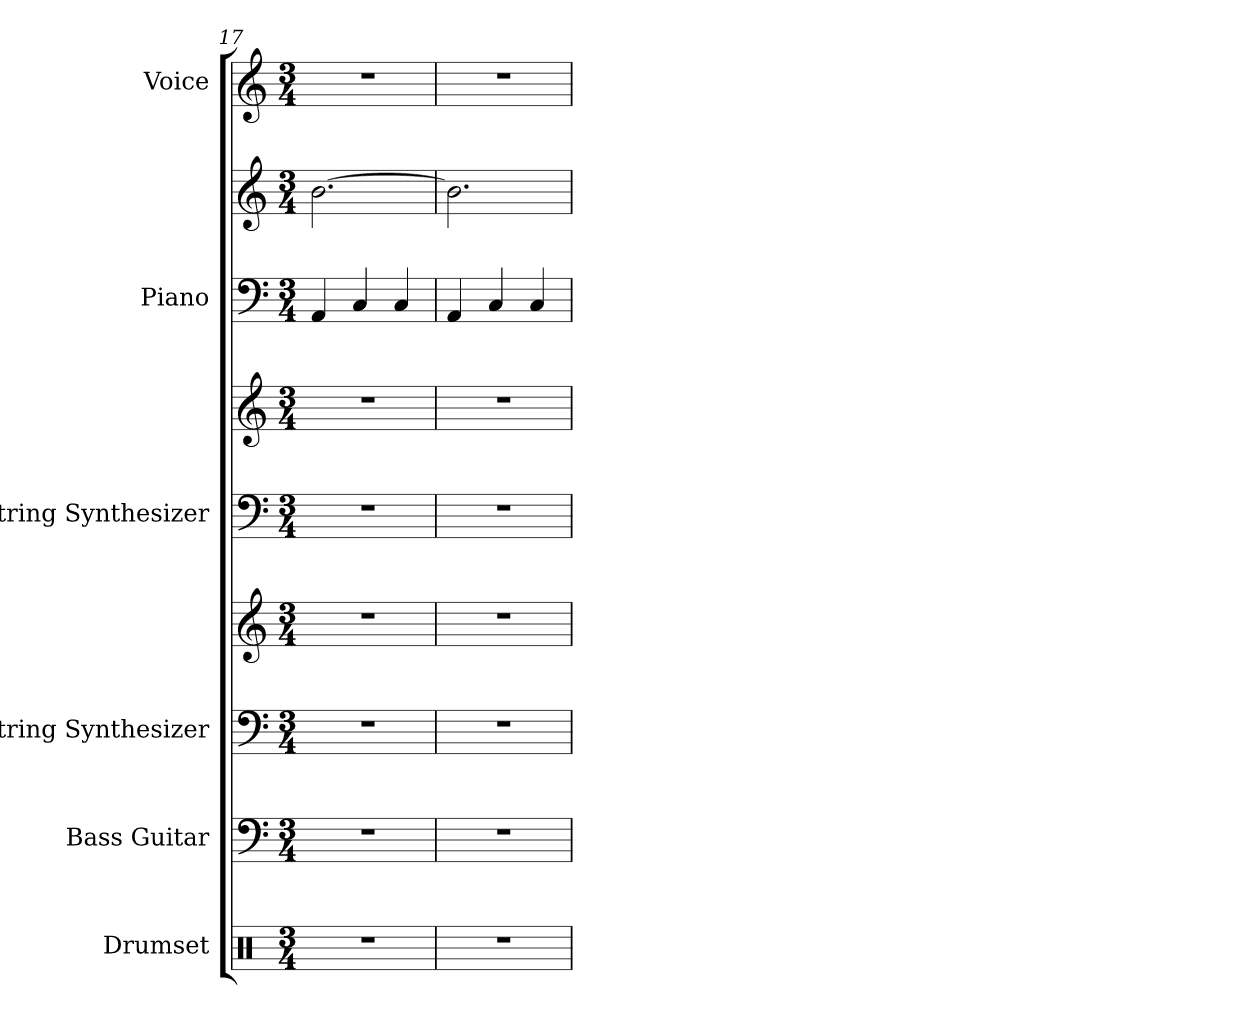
**kern	**kern	**kern	**kern	**kern	**kern	**kern	**kern	**kern
*part6	*part5	*part4	*part4	*part3	*part3	*part2	*part2	*part1
*staff9	*staff8	*staff7	*staff6	*staff5	*staff4	*staff3	*staff2	*staff1
*I"Drumset	*I"Bass Guitar	*I"String Synthesizer	*	*I"String Synthesizer	*	*I"Piano	*	*I"Voice
*I'D. Set	*I'B. Guit.	*I'Synth.	*	*I'Synth.	*	*I'Pno.	*	*I'Vo.
*clefX	*clefF4	*clefF4	*clefG2	*clefF4	*clefG2	*clefF4	*clefG2	*clefG2
*	*ITrd7c12	*	*	*	*	*	*	*
*k[]	*k[]	*k[]	*k[]	*k[]	*k[]	*k[]	*k[]	*k[]
*M3/4	*M3/4	*M3/4	*M3/4	*M3/4	*M3/4	*M3/4	*M3/4	*M3/4
=17	=17	=17	=17	=17	=17	=17	=17	=17
2.r	2.r	2.r	2.r	2.r	2.r	4AA/	[2.b\	2.r
.	.	.	.	.	.	4C/	.	.
.	.	.	.	.	.	4C/	.	.
=18	=18	=18	=18	=18	=18	=18	=18	=18
2.r	2.r	2.r	2.r	2.r	2.r	4AA/	2.b\]	2.r
.	.	.	.	.	.	4C/	.	.
.	.	.	.	.	.	4C/	.	.
=	=	=	=	=	=	=	=	=
*-	*-	*-	*-	*-	*-	*-	*-	*-
